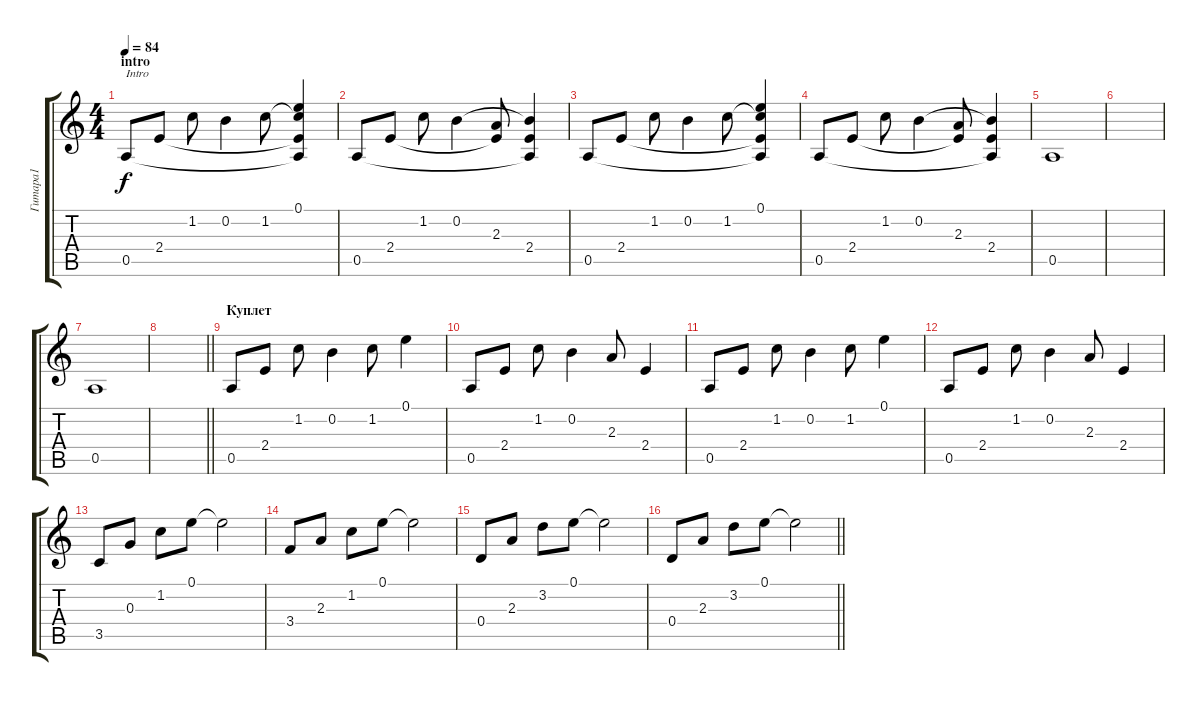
\track ("Гитара1" "Гитара1") {instrument acousticguitarsteel}
\staff {score tabs}
\tuning (E4 B3 G3 D3 A2 E2) {hide}
\ts (4 4)
\section ("" "intro")
\tempo 84
\clef g2
\ks c
0.5.8{txt "Intro" dy f instrument acousticguitarsteel} 2.4.8 1.2.8 0.2.4 1.2.8 (0.1 1.2{t} 2.4{t} 0.5{t}).4 |
0.5.8 2.4.8 1.2.8 0.2.4 (2.3 2.4{t}).8 (0.2{t} 2.4 0.5{t}).4 |
0.5.8 2.4.8 1.2.8 0.2.4 1.2.8 (0.1 1.2{t} 2.4{t} 0.5{t}).4 |
0.5.8 2.4.8 1.2.8 0.2.4 (2.3 2.4{t}).8 (0.2{t} 2.4 0.5{t}).4 |
0.5.1 |
|
0.5.1 |
\barLineRight lightlight
|
\section ("" "Куплет")
0.5.8 2.4.8 1.2.8 0.2.4 1.2.8 0.1.4 |
0.5.8 2.4.8 1.2.8 0.2.4 2.3.8 2.4.4 |
0.5.8 2.4.8 1.2.8 0.2.4 1.2.8 0.1.4 |
0.5.8 2.4.8 1.2.8 0.2.4 2.3.8 2.4.4 |
3.5.8 0.3.8 1.2.8 0.1.8 0.1{t}.2 |
3.4.8 2.3.8 1.2.8 0.1.8 0.1{t}.2 |
0.4.8 2.3.8 3.2.8 0.1.8 0.1{t}.2 |
\barLineRight lightlight
0.4.8 2.3.8 3.2.8 0.1.8 0.1{t}.2
